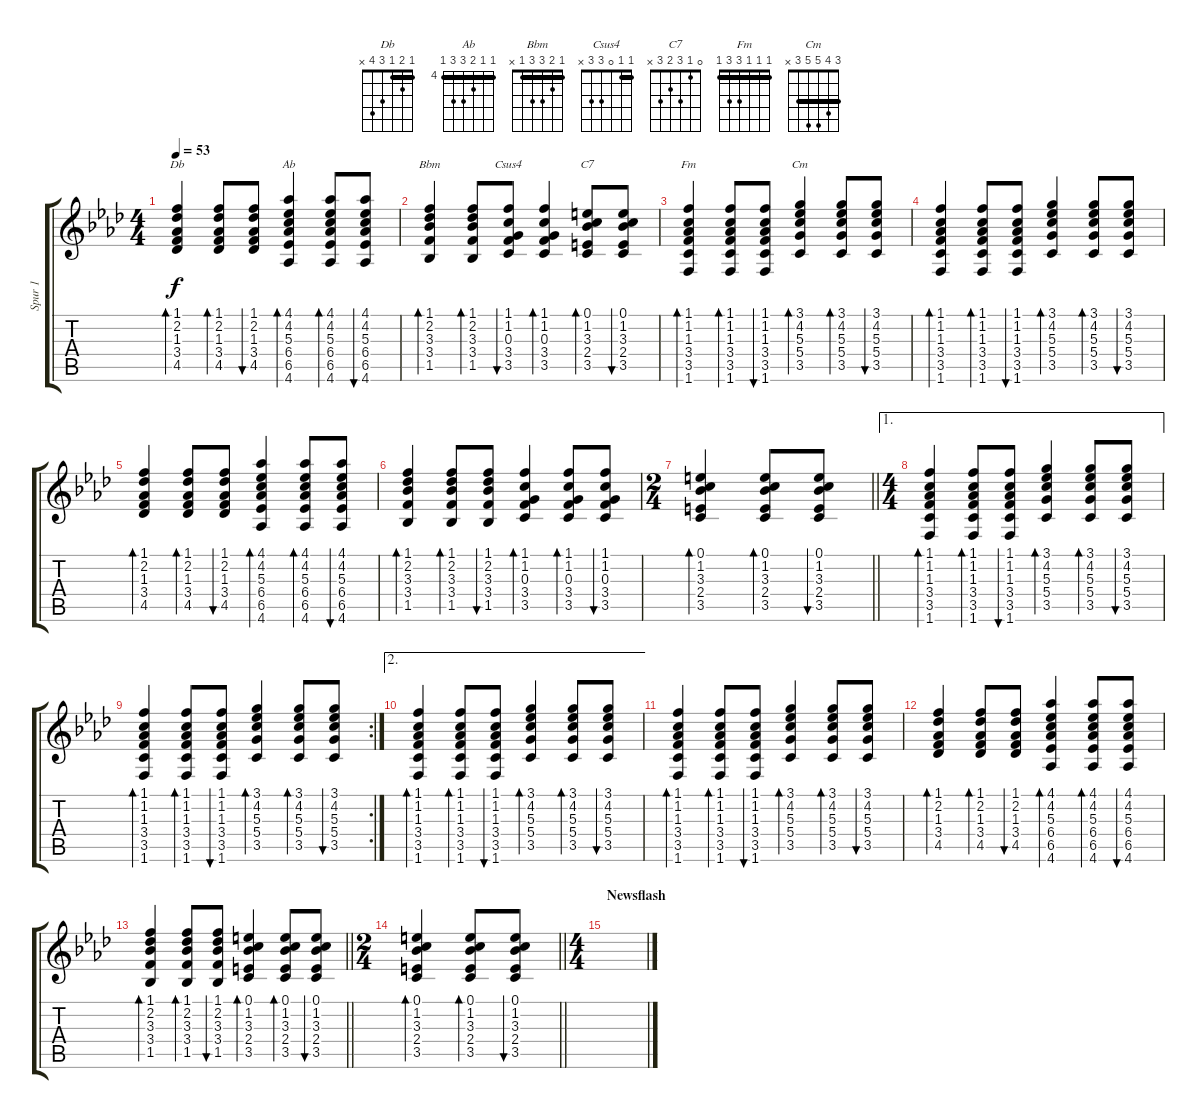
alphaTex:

\track ("Spur 1" "Spur 1") {instrument acousticguitarnylon}
\staff {score tabs}
\tuning (E4 B3 G3 D3 A2 E2) {hide}
\chord ("Db" 1 2 1 3 4 x) {barre 1}
\chord ("Ab" 4 4 5 6 6 4) {firstfret 4 barre 4}
\chord ("Bbm" 1 2 3 3 1 x) {barre 1}
\chord ("Csus4" 1 1 0 3 3 x) {barre 1}
\chord ("C7" 0 1 3 2 3 x)
\chord ("Fm" 1 1 1 3 3 1) {barre 1}
\chord ("Cm" 3 4 5 5 3 x) {barre 3}
\ts (4 4)
\tempo 53
\clef g2
\ks ab
(1.1 2.2 1.3 3.4 4.5).4{bd 60 ch "Db" dy f} (1.1 2.2 1.3 3.4 4.5).8{bd 60} (1.1 2.2 1.3 3.4 4.5).8{bu 60} (4.1 4.2 5.3 6.4 6.5 4.6).4{bd 60 ch "Ab"} (4.1 4.2 5.3 6.4 6.5 4.6).8{bd 60} (4.1 4.2 5.3 6.4 6.5 4.6).8{bu 60} |
(1.1 2.2 3.3 3.4 1.5).4{bd 60 ch "Bbm"} (1.1 2.2 3.3 3.4 1.5).8{bd 60} (1.1 1.2 0.3 3.4 3.5).8{bu 60 ch "Csus4"} (1.1 1.2 0.3 3.4 3.5).4{bd 60} (0.1 1.2 3.3 2.4 3.5).8{bd 60 ch "C7"} (0.1 1.2 3.3 2.4 3.5).8{bu 60} |
(1.1 1.2 1.3 3.4 3.5 1.6).4{bd 60 ch "Fm" volume 10} (1.1 1.2 1.3 3.4 3.5 1.6).8{bd 60} (1.1 1.2 1.3 3.4 3.5 1.6).8{bu 60} (3.1 4.2 5.3 5.4 3.5).4{bd 60 ch "Cm"} (3.1 4.2 5.3 5.4 3.5).8{bd 60} (3.1 4.2 5.3 5.4 3.5).8{bu 60} |
(1.1 1.2 1.3 3.4 3.5 1.6).4{bd 60} (1.1 1.2 1.3 3.4 3.5 1.6).8{bd 60} (1.1 1.2 1.3 3.4 3.5 1.6).8{bu 60} (3.1 4.2 5.3 5.4 3.5).4{bd 60} (3.1 4.2 5.3 5.4 3.5).8{bd 60} (3.1 4.2 5.3 5.4 3.5).8{bu 60} |
(1.1 2.2 1.3 3.4 4.5).4{bd 60} (1.1 2.2 1.3 3.4 4.5).8{bd 60} (1.1 2.2 1.3 3.4 4.5).8{bu 60} (4.1 4.2 5.3 6.4 6.5 4.6).4{bd 60} (4.1 4.2 5.3 6.4 6.5 4.6).8{bd 60} (4.1 4.2 5.3 6.4 6.5 4.6).8{bu 60} |
(1.1 2.2 3.3 3.4 1.5).4{bd 60} (1.1 2.2 3.3 3.4 1.5).8{bd 60} (1.1 2.2 3.3 3.4 1.5).8{bu 60} (1.1 1.2 0.3 3.4 3.5).4{bd 60} (1.1 1.2 0.3 3.4 3.5).8{bd 60} (1.1 1.2 0.3 3.4 3.5).8{bu 60} |
\ts (2 4)
\barLineRight lightlight
(0.1 1.2 3.3 2.4 3.5).4{bd 60} (0.1 1.2 3.3 2.4 3.5).8{bd 60} (0.1 1.2 3.3 2.4 3.5).8{bu 60} |
\ae 1
\ts (4 4)
(1.1 1.2 1.3 3.4 3.5 1.6).4{bd 60 volume 10} (1.1 1.2 1.3 3.4 3.5 1.6).8{bd 60} (1.1 1.2 1.3 3.4 3.5 1.6).8{bu 60} (3.1 4.2 5.3 5.4 3.5).4{bd 60} (3.1 4.2 5.3 5.4 3.5).8{bd 60} (3.1 4.2 5.3 5.4 3.5).8{bu 60} |
\rc 2
(1.1 1.2 1.3 3.4 3.5 1.6).4{bd 60} (1.1 1.2 1.3 3.4 3.5 1.6).8{bd 60} (1.1 1.2 1.3 3.4 3.5 1.6).8{bu 60} (3.1 4.2 5.3 5.4 3.5).4{bd 60} (3.1 4.2 5.3 5.4 3.5).8{bd 60} (3.1 4.2 5.3 5.4 3.5).8{bu 60} |
\ae 2
(1.1 1.2 1.3 3.4 3.5 1.6).4{bd 60 volume 10} (1.1 1.2 1.3 3.4 3.5 1.6).8{bd 60} (1.1 1.2 1.3 3.4 3.5 1.6).8{bu 60} (3.1 4.2 5.3 5.4 3.5).4{bd 60} (3.1 4.2 5.3 5.4 3.5).8{bd 60} (3.1 4.2 5.3 5.4 3.5).8{bu 60} |
(1.1 1.2 1.3 3.4 3.5 1.6).4{bd 60} (1.1 1.2 1.3 3.4 3.5 1.6).8{bd 60} (1.1 1.2 1.3 3.4 3.5 1.6).8{bu 60} (3.1 4.2 5.3 5.4 3.5).4{bd 60} (3.1 4.2 5.3 5.4 3.5).8{bd 60} (3.1 4.2 5.3 5.4 3.5).8{bu 60} |
(1.1 2.2 1.3 3.4 4.5).4{bd 60} (1.1 2.2 1.3 3.4 4.5).8{bd 60} (1.1 2.2 1.3 3.4 4.5).8{bu 60} (4.1 4.2 5.3 6.4 6.5 4.6).4{bd 60} (4.1 4.2 5.3 6.4 6.5 4.6).8{bd 60} (4.1 4.2 5.3 6.4 6.5 4.6).8{bu 60} |
\barLineRight lightlight
(1.1 2.2 3.3 3.4 1.5).4{bd 60} (1.1 2.2 3.3 3.4 1.5).8{bd 60} (1.1 2.2 3.3 3.4 1.5).8{bu 60} (0.1 1.2 3.3 2.4 3.5).4{bd 60} (0.1 1.2 3.3 2.4 3.5).8{bd 60} (0.1 1.2 3.3 2.4 3.5).8{bu 60} |
\ts (2 4)
\barLineRight lightlight
(0.1 1.2 3.3 2.4 3.5).4{bd 60} (0.1 1.2 3.3 2.4 3.5).8{bd 60} (0.1 1.2 3.3 2.4 3.5).8{bu 60} |
\ts (4 4)
\section ("" "Newsflash")
